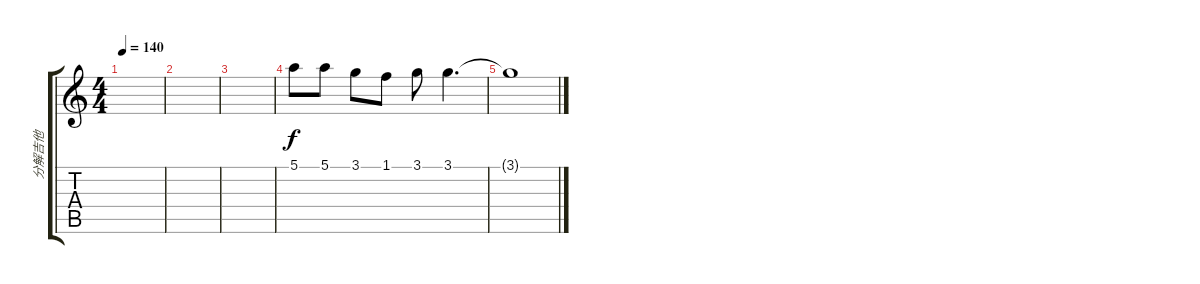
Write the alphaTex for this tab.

\track ("分解吉他" "分解吉他") {instrument overdrivenguitar}
\staff {score tabs}
\tuning (E4 B3 G3 D3 A2 E2) {hide}
\ts (4 4)
\tempo 140
\clef g2
\ks c
|
|
|
5.1.8 5.1.8 3.1.8 1.1.8 3.1.8 3.1.4{d} |
3.1{t}.1
